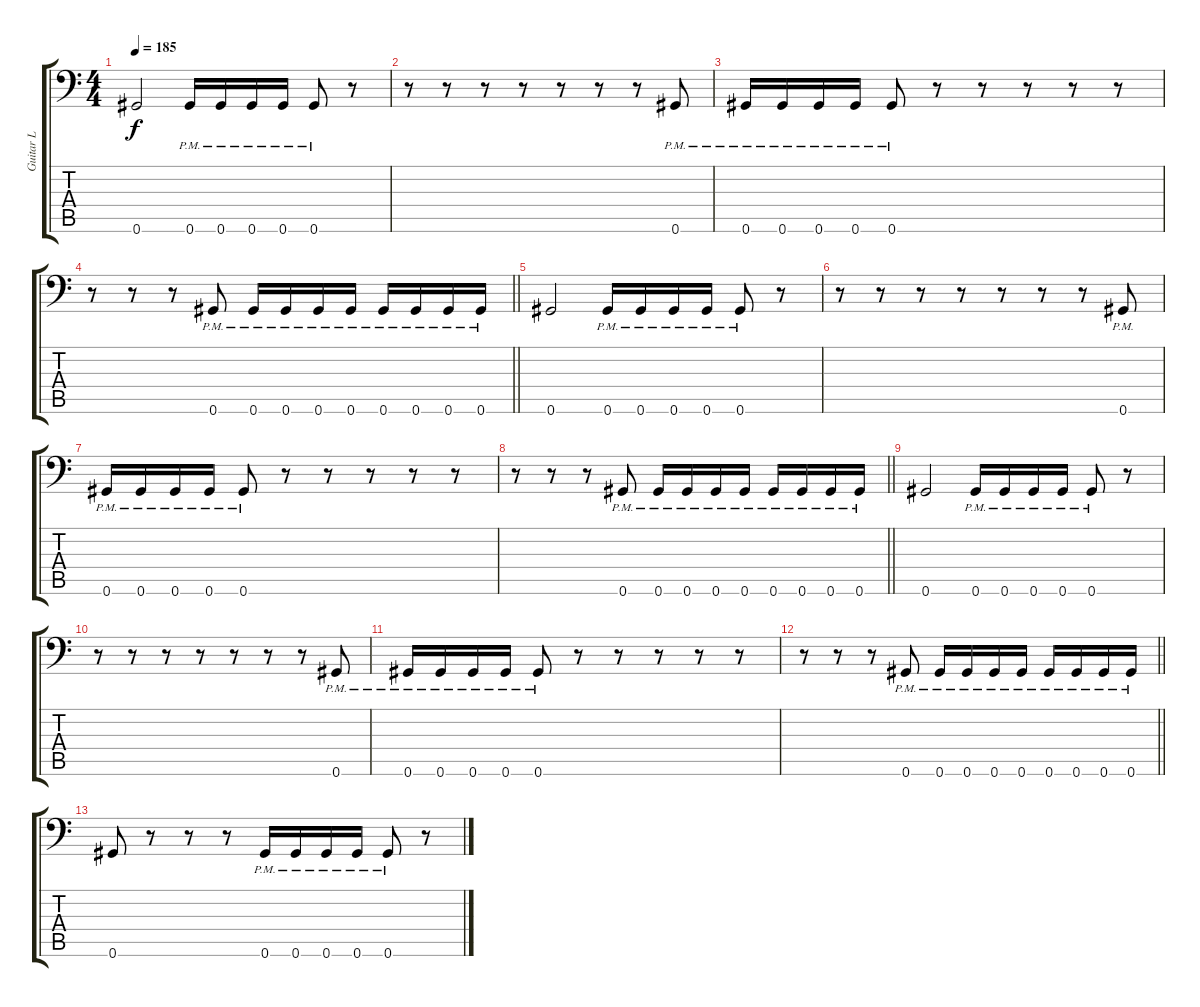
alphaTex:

\track ("Guitar L" "Guitar L") {instrument distortionguitar}
\staff {score tabs}
\tuning (Db4 Ab3 E3 B2 Gb2 Ab1) {hide}
\ts (4 4)
\tempo 185
\clef f4
\ks c
0.6.2{dy f} 0.6{pm}.16 0.6{pm}.16 0.6{pm}.16 0.6{pm}.16 0.6{pm}.8 r.8 |
r.8 r.8 r.8 r.8 r.8 r.8 r.8 0.6{pm}.8 |
0.6{pm}.16 0.6{pm}.16 0.6{pm}.16 0.6{pm}.16 0.6{pm}.8 r.8 r.8 r.8 r.8 r.8 |
\barLineRight lightlight
r.8 r.8 r.8 0.6{pm}.8 0.6{pm}.16 0.6{pm}.16 0.6{pm}.16 0.6{pm}.16 0.6{pm}.16 0.6{pm}.16 0.6{pm}.16 0.6{pm}.16 |
0.6.2 0.6{pm}.16 0.6{pm}.16 0.6{pm}.16 0.6{pm}.16 0.6{pm}.8 r.8 |
r.8 r.8 r.8 r.8 r.8 r.8 r.8 0.6{pm}.8 |
0.6{pm}.16 0.6{pm}.16 0.6{pm}.16 0.6{pm}.16 0.6{pm}.8 r.8 r.8 r.8 r.8 r.8 |
\barLineRight lightlight
r.8 r.8 r.8 0.6{pm}.8 0.6{pm}.16 0.6{pm}.16 0.6{pm}.16 0.6{pm}.16 0.6{pm}.16 0.6{pm}.16 0.6{pm}.16 0.6{pm}.16 |
0.6.2 0.6{pm}.16 0.6{pm}.16 0.6{pm}.16 0.6{pm}.16 0.6{pm}.8 r.8 |
r.8 r.8 r.8 r.8 r.8 r.8 r.8 0.6{pm}.8 |
0.6{pm}.16 0.6{pm}.16 0.6{pm}.16 0.6{pm}.16 0.6{pm}.8 r.8 r.8 r.8 r.8 r.8 |
\barLineRight lightlight
r.8 r.8 r.8 0.6{pm}.8 0.6{pm}.16 0.6{pm}.16 0.6{pm}.16 0.6{pm}.16 0.6{pm}.16 0.6{pm}.16 0.6{pm}.16 0.6{pm}.16 |
0.6.8 r.8 r.8 r.8 0.6{pm}.16 0.6{pm}.16 0.6{pm}.16 0.6{pm}.16 0.6{pm}.8 r.8
